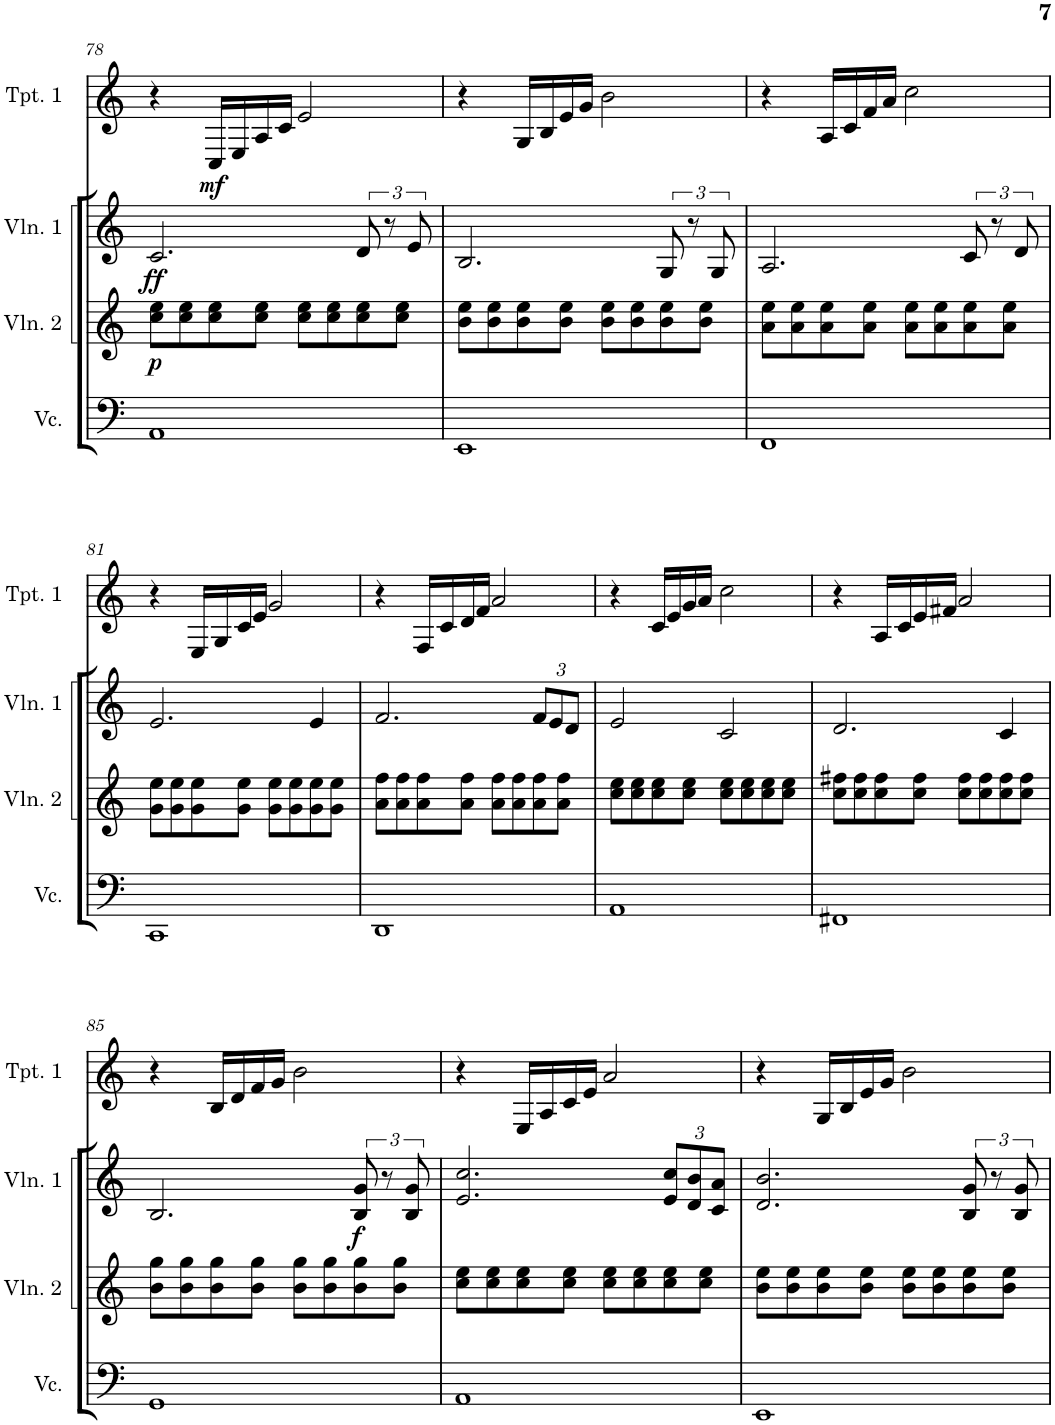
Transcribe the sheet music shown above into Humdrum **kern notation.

**kern	**kern	**dynam	**kern	**dynam	**kern	**dynam	**kern
*part5	*part4	*part4	*part3	*part3	*part2	*part2	*part1
*staff5	*staff4	*staff4	*staff3	*staff3	*staff2	*staff2	*staff1
*I"Violoncello	*I"Violin 2	*	*I"Violin 1	*	*I"Trumpet 1	*	*I"Horn
*I'Vc.	*I'Vln. 2	*	*I'Vln. 1	*	*I'Tpt. 1	*	*I'Hn.
!!LO:PB:g=z
*clefF4	*clefG2	*	*clefG2	*	*clefG2	*	*clefG2
*	*	*	*	*	*Trd1c2	*	*Trd4c7
*k[]	*k[]	*	*k[]	*	*k[]	*	*k[]
*M4/4	*M4/4	*	*M4/4	*	*M4/4	*	*M4/4
*met(c)	*met(c)	*	*met(c)	*	*met(c)	*	*met(c)
=78	=78	=78	=78	=78	=78	=78	=78
!	!	!LO:DY:b	!	!LO:DY:b	!	!	!
1AA	8cc\ 8ee\L	p	2.c/	ff	4r	.	1r
.	8cc\ 8ee\	.	.	.	.	.	.
!	!	!	!	!	!	!LO:DY:b	!
.	8cc\ 8ee\	.	.	.	16C/LL	mf	.
.	.	.	.	.	16E/	.	.
.	8cc\ 8ee\J	.	.	.	16A/	.	.
.	.	.	.	.	16c/JJ	.	.
.	8cc\ 8ee\L	.	.	.	2e/	.	.
.	8cc\ 8ee\	.	.	.	.	.	.
.	8cc\ 8ee\	.	12d/	.	.	.	.
.	.	.	12r	.	.	.	.
.	8cc\ 8ee\J	.	.	.	.	.	.
.	.	.	12e/	.	.	.	.
=79	=79	=79	=79	=79	=79	=79	=79
1EE	8b\ 8ee\L	.	2.B/	.	4r	.	1r
.	8b\ 8ee\	.	.	.	.	.	.
.	8b\ 8ee\	.	.	.	16G/LL	.	.
.	.	.	.	.	16B/	.	.
.	8b\ 8ee\J	.	.	.	16e/	.	.
.	.	.	.	.	16g/JJ	.	.
.	8b\ 8ee\L	.	.	.	2b\	.	.
.	8b\ 8ee\	.	.	.	.	.	.
.	8b\ 8ee\	.	12G/	.	.	.	.
.	.	.	12r	.	.	.	.
.	8b\ 8ee\J	.	.	.	.	.	.
.	.	.	12G/	.	.	.	.
=80	=80	=80	=80	=80	=80	=80	=80
1FF	8a\ 8ee\L	.	2.A/	.	4r	.	1r
.	8a\ 8ee\	.	.	.	.	.	.
.	8a\ 8ee\	.	.	.	16A/LL	.	.
.	.	.	.	.	16c/	.	.
.	8a\ 8ee\J	.	.	.	16f/	.	.
.	.	.	.	.	16a/JJ	.	.
.	8a\ 8ee\L	.	.	.	2cc\	.	.
.	8a\ 8ee\	.	.	.	.	.	.
.	8a\ 8ee\	.	12c/	.	.	.	.
.	.	.	12r	.	.	.	.
.	8a\ 8ee\J	.	.	.	.	.	.
.	.	.	12d/	.	.	.	.
!!LO:LB:g=z
=81	=81	=81	=81	=81	=81	=81	=81
1CC	8g\ 8ee\L	.	2.e/	.	4r	.	1r
.	8g\ 8ee\	.	.	.	.	.	.
.	8g\ 8ee\	.	.	.	16E/LL	.	.
.	.	.	.	.	16G/	.	.
.	8g\ 8ee\J	.	.	.	16c/	.	.
.	.	.	.	.	16e/JJ	.	.
.	8g\ 8ee\L	.	.	.	2g/	.	.
.	8g\ 8ee\	.	.	.	.	.	.
.	8g\ 8ee\	.	4e/	.	.	.	.
.	8g\ 8ee\J	.	.	.	.	.	.
=82	=82	=82	=82	=82	=82	=82	=82
1DD	8a\ 8ff\L	.	2.f/	.	4r	.	1r
.	8a\ 8ff\	.	.	.	.	.	.
.	8a\ 8ff\	.	.	.	16F/LL	.	.
.	.	.	.	.	16c/	.	.
.	8a\ 8ff\J	.	.	.	16d/	.	.
.	.	.	.	.	16f/JJ	.	.
.	8a\ 8ff\L	.	.	.	2a/	.	.
.	8a\ 8ff\	.	.	.	.	.	.
*	*	*	*Xbrackettup	*	*	*	*
.	8a\ 8ff\	.	12f/L	.	.	.	.
.	.	.	12e/	.	.	.	.
.	8a\ 8ff\J	.	.	.	.	.	.
.	.	.	12d/J	.	.	.	.
=83	=83	=83	=83	=83	=83	=83	=83
1AA	8cc\ 8ee\L	.	2e/	.	4r	.	1r
.	8cc\ 8ee\	.	.	.	.	.	.
.	8cc\ 8ee\	.	.	.	16c/LL	.	.
.	.	.	.	.	16e/	.	.
.	8cc\ 8ee\J	.	.	.	16g/	.	.
.	.	.	.	.	16a/JJ	.	.
.	8cc\ 8ee\L	.	2c/	.	2cc\	.	.
.	8cc\ 8ee\	.	.	.	.	.	.
.	8cc\ 8ee\	.	.	.	.	.	.
.	8cc\ 8ee\J	.	.	.	.	.	.
=84	=84	=84	=84	=84	=84	=84	=84
1FF#X	8cc\ 8ff#X\L	.	2.d/	.	4r	.	1r
.	8cc\ 8ff#\	.	.	.	.	.	.
.	8cc\ 8ff#\	.	.	.	16A/LL	.	.
.	.	.	.	.	16c/	.	.
.	8cc\ 8ff#\J	.	.	.	16e/	.	.
.	.	.	.	.	16f#X/JJ	.	.
.	8cc\ 8ff#\L	.	.	.	2a/	.	.
.	8cc\ 8ff#\	.	.	.	.	.	.
.	8cc\ 8ff#\	.	4c/	.	.	.	.
.	8cc\ 8ff#\J	.	.	.	.	.	.
!!LO:LB:g=z
=85	=85	=85	=85	=85	=85	=85	=85
1GG	8b\ 8gg\L	.	2.B/	.	4r	.	1r
.	8b\ 8gg\	.	.	.	.	.	.
.	8b\ 8gg\	.	.	.	16B/LL	.	.
.	.	.	.	.	16d/	.	.
.	8b\ 8gg\J	.	.	.	16f/	.	.
.	.	.	.	.	16g/JJ	.	.
.	8b\ 8gg\L	.	.	.	2b\	.	.
.	8b\ 8gg\	.	.	.	.	.	.
*	*	*	*brackettup	*	*	*	*
!	!	!	!	!LO:DY:b	!	!	!
.	8b\ 8gg\	.	12B/ 12g/	f	.	.	.
.	.	.	12r	.	.	.	.
.	8b\ 8gg\J	.	.	.	.	.	.
.	.	.	12B/ 12g/	.	.	.	.
=86	=86	=86	=86	=86	=86	=86	=86
1AA	8cc\ 8ee\L	.	2.e/ 2.cc/	.	4r	.	1r
.	8cc\ 8ee\	.	.	.	.	.	.
.	8cc\ 8ee\	.	.	.	16E/LL	.	.
.	.	.	.	.	16A/	.	.
.	8cc\ 8ee\J	.	.	.	16c/	.	.
.	.	.	.	.	16e/JJ	.	.
.	8cc\ 8ee\L	.	.	.	2a/	.	.
.	8cc\ 8ee\	.	.	.	.	.	.
*	*	*	*Xbrackettup	*	*	*	*
.	8cc\ 8ee\	.	12e/ 12cc/L	.	.	.	.
.	.	.	12d/ 12b/	.	.	.	.
.	8cc\ 8ee\J	.	.	.	.	.	.
.	.	.	12c/ 12a/J	.	.	.	.
=87	=87	=87	=87	=87	=87	=87	=87
1EE	8b\ 8ee\L	.	2.d/ 2.b/	.	4r	.	1r
.	8b\ 8ee\	.	.	.	.	.	.
.	8b\ 8ee\	.	.	.	16G/LL	.	.
.	.	.	.	.	16B/	.	.
.	8b\ 8ee\J	.	.	.	16e/	.	.
.	.	.	.	.	16g/JJ	.	.
.	8b\ 8ee\L	.	.	.	2b\	.	.
.	8b\ 8ee\	.	.	.	.	.	.
*	*	*	*brackettup	*	*	*	*
.	8b\ 8ee\	.	12B/ 12g/	.	.	.	.
.	.	.	12r	.	.	.	.
.	8b\ 8ee\J	.	.	.	.	.	.
.	.	.	12B/ 12g/	.	.	.	.
=	=	=	=	=	=	=	=
*-	*-	*-	*-	*-	*-	*-	*-
